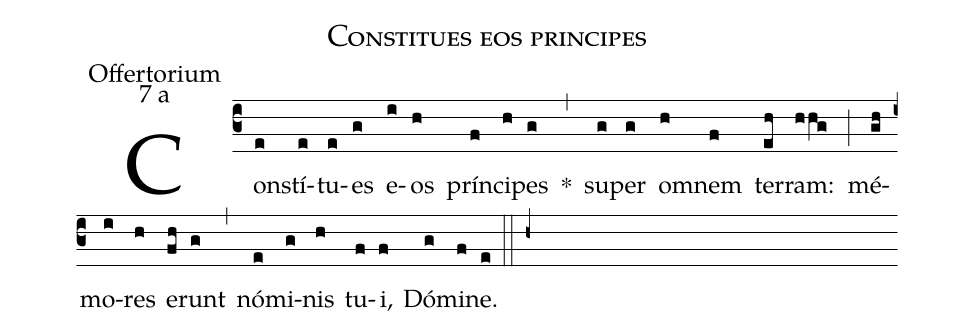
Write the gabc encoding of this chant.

name: Constitues eos principes;
office-part: Offertorium;
mode: 7;
mode-differentia: a;
%%
(c3)

Con(e)stí(e)tu(e)es(g) e(i)os(h) prín(f)ci(h)pes(g) *(,) su(g)per(g) om(h)nem(f) ter(eh)ram:(hhg) (;) mé(gh)mo(i)res(h) e(fh)runt(g) (,) nó(e)mi(g)nis(h) tu(f)i,(f) Dó(g)mi(f)ne.(e)

(::)

(h+)
